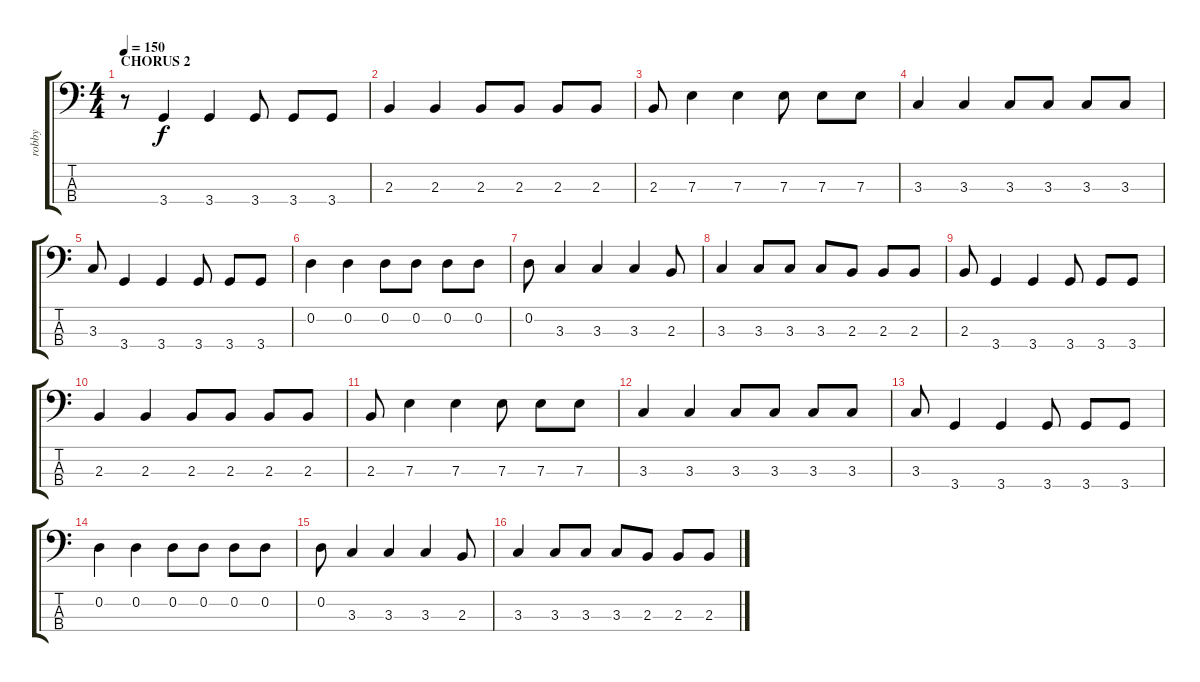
\track ("robby" "robby") {instrument electricbasspick}
\staff {score tabs}
\tuning (G2 D2 A1 E1) {hide}
\ts (4 4)
\section ("" "CHORUS 2")
\tempo 150
\clef f4
\ks c
r.8{dy f} 3.4.4 3.4.4 3.4.8 3.4.8 3.4.8 |
2.3.4 2.3.4 2.3.8 2.3.8 2.3.8 2.3.8 |
2.3.8 7.3.4 7.3.4 7.3.8 7.3.8 7.3.8 |
3.3.4 3.3.4 3.3.8 3.3.8 3.3.8 3.3.8 |
3.3.8 3.4.4 3.4.4 3.4.8 3.4.8 3.4.8 |
0.2.4 0.2.4 0.2.8 0.2.8 0.2.8 0.2.8 |
0.2.8 3.3.4 3.3.4 3.3.4 2.3.8 |
3.3.4 3.3.8 3.3.8 3.3.8 2.3.8 2.3.8 2.3.8 |
2.3.8 3.4.4 3.4.4 3.4.8 3.4.8 3.4.8 |
2.3.4 2.3.4 2.3.8 2.3.8 2.3.8 2.3.8 |
2.3.8 7.3.4 7.3.4 7.3.8 7.3.8 7.3.8 |
3.3.4 3.3.4 3.3.8 3.3.8 3.3.8 3.3.8 |
3.3.8 3.4.4 3.4.4 3.4.8 3.4.8 3.4.8 |
0.2.4 0.2.4 0.2.8 0.2.8 0.2.8 0.2.8 |
0.2.8 3.3.4 3.3.4 3.3.4 2.3.8 |
3.3.4 3.3.8 3.3.8 3.3.8 2.3.8 2.3.8 2.3.8
